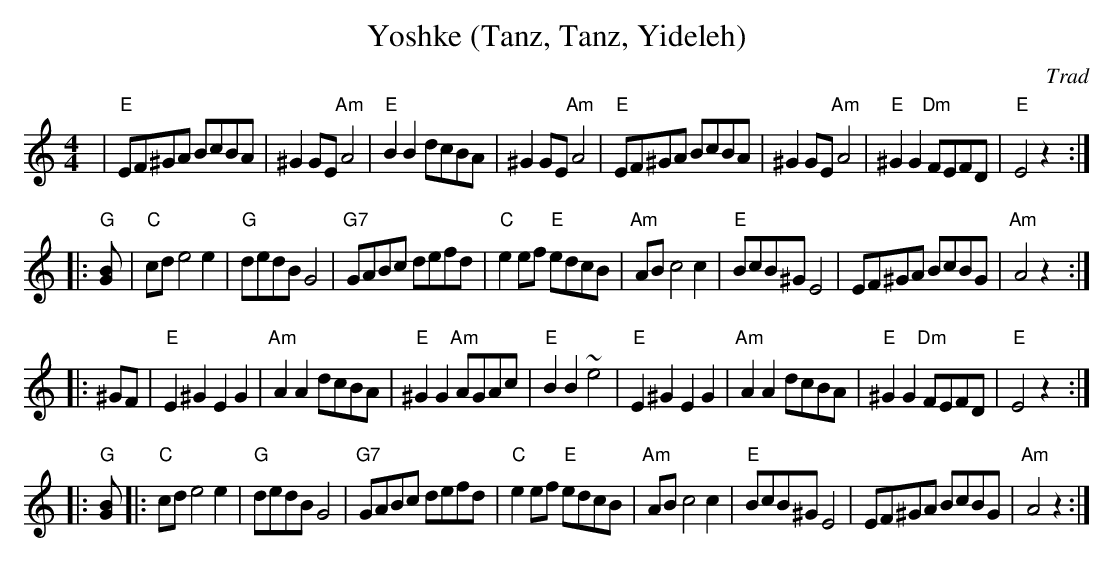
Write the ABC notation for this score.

X:1
T: Yoshke (Tanz, Tanz, Yideleh)
O: Trad
M: 4/4
L: 1/8
K: Am
|  "E"EF^GA BcBA | ^G2GE "Am"A4 | "E"B2B2 dcBA | ^G2GE "Am"A4 \
|  "E"EF^GA BcBA | ^G2GE "Am"A4 | "E"^G2G2 "Dm"FEFD | "E"E4 z2 :|
|: "G"[G2B] \
|  "C"cde4 e2 | "G"dedB G4 | "G7"GABc defd | "C"e2ef "E"edcB \
|  "Am"ABc4 c2 | "E"BcB^G E4 | EF^GA BcBG | "Am"A4 z2 :|
|: ^GF \
|  "E"E2^G2 E2G2 | "Am"A2A2 dcBA | "E"^G2G2 "Am"AGAc | "E"B2B2 ~e4 \
|  "E"E2^G2 E2G2 | "Am"A2A2 dcBA | "E"^G2G2 "Dm"FEFD | "E"E4 z2 :|
|: "G"[G2B] \
|: "C"cde4 e2 | "G"dedB G4 | "G7"GABc defd | "C"e2ef "E"edcB \
|  "Am"ABc4 c2 | "E"BcB^G E4 | EF^GA BcBG | "Am"A4 z2 :|
